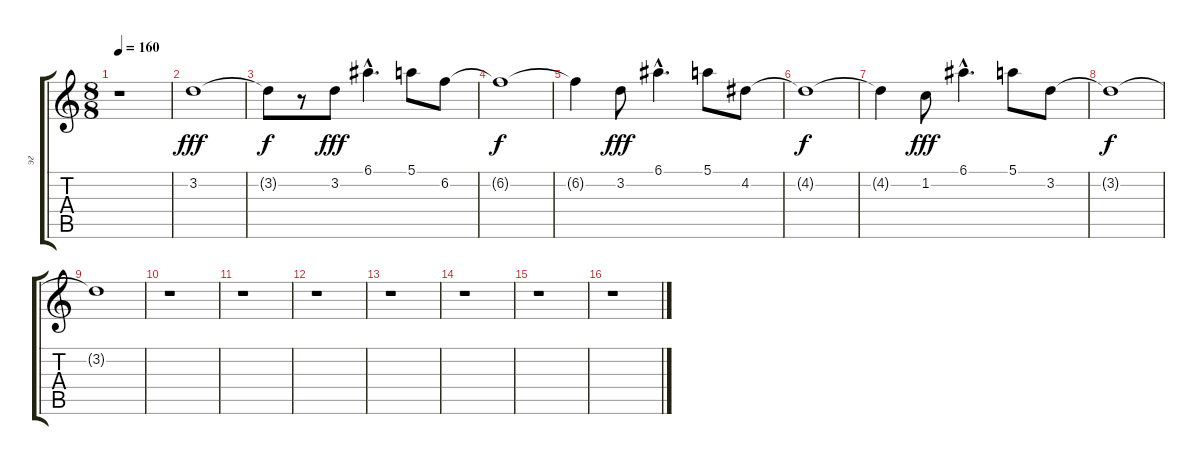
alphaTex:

\track ("эг" "эг") {instrument overdrivenguitar}
\staff {score tabs}
\tuning (E4 B3 G3 D3 A2 E2) {hide}
\ts (8 8)
\tempo 160
\clef g2
\ks c
r.1{dy fff} |
3.2.1 |
3.2{t}.8{dy f} r.8 3.2.8{dy fff volume 16} 6.1{hac}.4{d} 5.1.8 6.2.8 |
6.2{t}.1{dy f} |
6.2{t}.4 3.2.8{dy fff volume 16} 6.1{hac}.4{d} 5.1.8 4.2.8 |
4.2{t}.1{dy f} |
4.2{t}.4 1.2.8{dy fff volume 16} 6.1{hac}.4{d} 5.1.8 3.2.8 |
3.2{t}.1{dy f} |
3.2{t}.1 |
r.1 |
r.1 |
r.1 |
r.1 |
r.1 |
r.1 |
r.1
